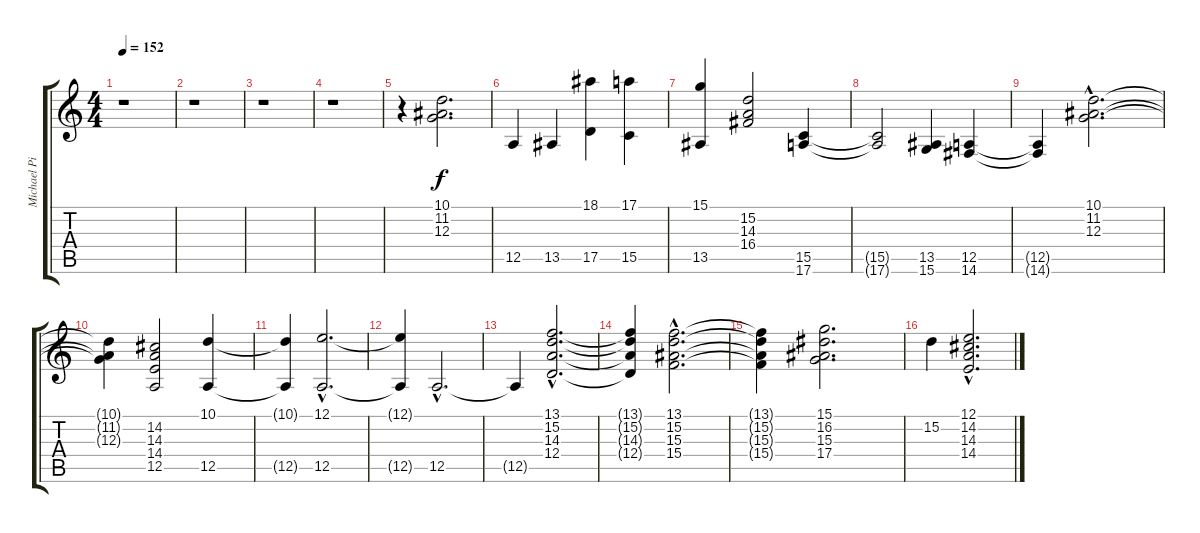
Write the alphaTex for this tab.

\track ("Michael Pinnella" "Michael Pi") {instrument drawbarorgan}
\staff {score tabs}
\tuning (E4 B3 G3 D3 A2 E2) {hide}
\ts (4 4)
\tempo 152
\clef g2
\ks c
r.1{dy f} |
r.1 |
r.1 |
r.1 |
r.4 (10.1 11.2 12.3).2{d} |
12.5.4 13.5.4 (18.1 17.5).4 (17.1 15.5).4 |
(15.1 13.5).4 (15.2 14.3 16.4).2 (15.5 17.6).4 |
(15.5{t} 17.6{t}).2 (13.5 15.6).4 (12.5 14.6).4 |
(12.5{t} 14.6{t}).4 (10.1{hac} 11.2{hac} 12.3{hac}).2{d} |
(10.1{t} 11.2{t} 12.3{t}).4 (14.2 14.3 14.4 12.5).2 (10.1 12.5).4 |
(10.1{t} 12.5{t}).4 (12.1{hac} 12.5{hac}).2{d} |
(12.1{t} 12.5{t}).4 12.5{hac}.2{d} |
12.5{t}.4 (13.1{hac} 15.2{hac} 14.3{hac} 12.4{hac}).2{d} |
(13.1{t} 15.2{t} 14.3{t} 12.4{t}).4 (13.1{hac} 15.2{hac} 15.3{hac} 15.4{hac}).2{d} |
(13.1{t} 15.2{t} 15.3{t} 15.4{t}).4 (15.1 16.2 15.3 17.4).2{d} |
15.2.4 (12.1{hac} 14.2{hac} 14.3{hac} 14.4{hac}).2{d}
